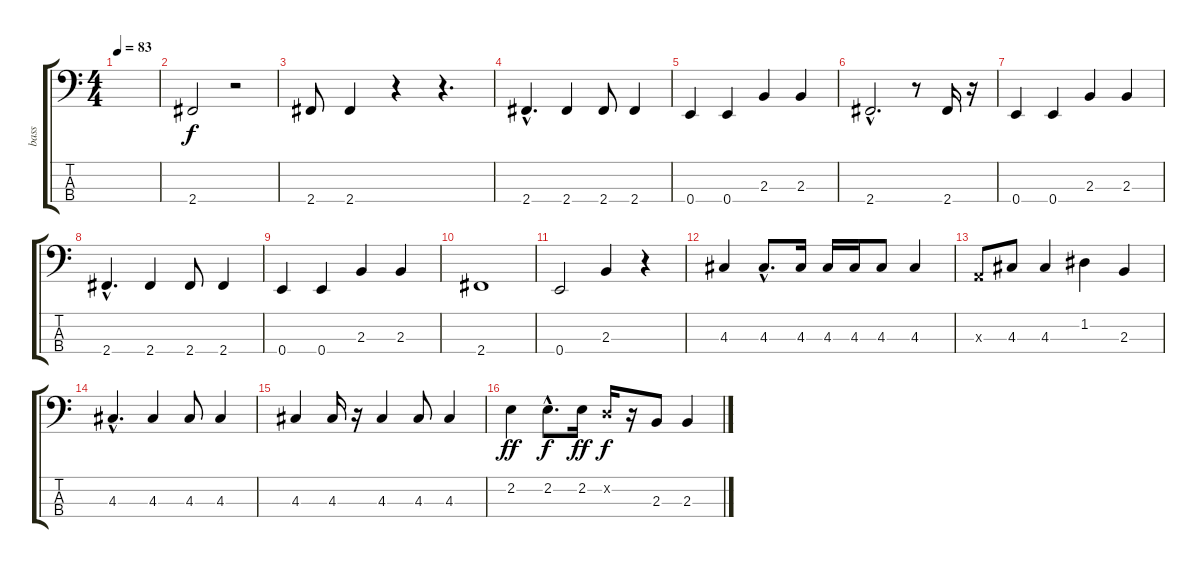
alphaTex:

\track ("bass" "bass") {instrument acousticguitarnylon}
\staff {score tabs}
\tuning (G2 D2 A1 E1) {hide}
\ts (4 4)
\tempo 83
\clef f4
\ks c
|
2.4.2 r.2 |
2.4.8 2.4.4 r.4 r.4{d} |
2.4{hac}.4{d} 2.4.4 2.4.8 2.4.4 |
0.4.4 0.4.4 2.3.4 2.3.4 |
2.4{hac}.2{d} r.8 2.4.16 r.16 |
0.4.4 0.4.4 2.3.4 2.3.4 |
2.4{hac}.4{d} 2.4.4 2.4.8 2.4.4 |
0.4.4 0.4.4 2.3.4 2.3.4 |
2.4.1 |
0.4.2 2.3.4 r.4 |
4.3.4 4.3{hac}.8{d} 4.3.16 4.3.16 4.3.16 4.3.8 4.3.4 |
0.3{x}.8 4.3.8 4.3.4 1.2.4 2.3.4 |
4.3{hac}.4{d} 4.3.4 4.3.8 4.3.4 |
4.3.4 4.3.16 r.16 4.3.4 4.3.8 4.3.4 |
2.2.4{dy ff} 2.2{hac}.8{d dy f} 2.2.16{dy ff} 0.2{x}.16{dy f} r.16 2.3.8 2.3.4
